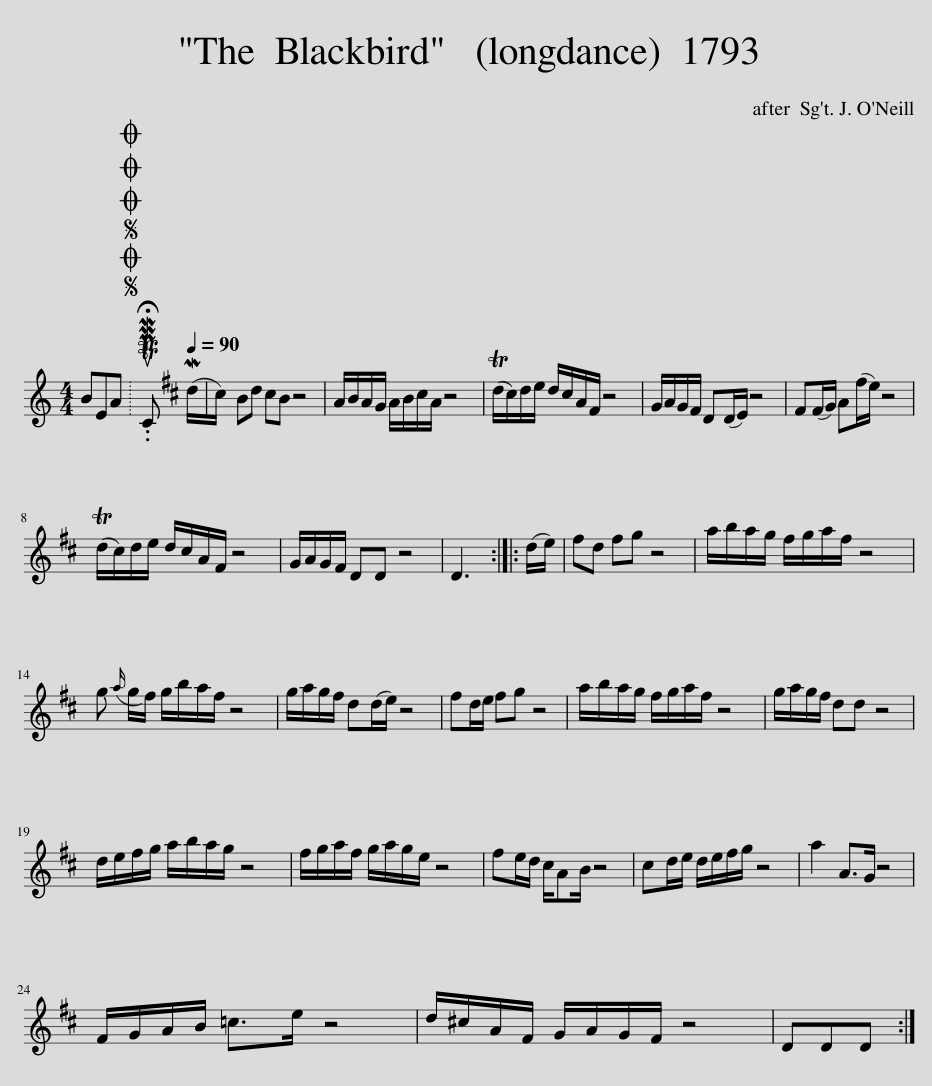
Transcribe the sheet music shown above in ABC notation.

X:1
L:1/8
M:4/4
I:linebreak $
K:C
V:1 treble
V:1
 BEA |SOSOOO .!fermata!PMTuC[Q:1/4=90] (Md/^c/) | Bd ^cB z4 | A/B/A/G/ A/B/^c/A/ z4 | (Td/^c/)d/e/ d/c/A/^F/ z4 | %5
 G/A/G/^F/ D(D/E/) z4 | ^F(F/G/) A(^f/e/) z4 |$ (Td/^c/)d/e/ d/c/A/^F/ z4 | G/A/G/^F/ DD z4 | D3 :: %10
 (d/e/) | ^fd fg z4 | a/b/a/g/ ^f/g/a/f/ z4 |$ g({a} g/^f/) g/b/a/f/ z4 | g/a/g/^f/ d(d/e/) z4 | %15
 ^fd/e/ fg z4 | a/b/a/g/ ^f/g/a/f/ z4 | g/a/g/^f/ dd z4 |$ d/e/^f/g/ a/b/a/g/ z4 | ^f/g/a/f/ g/a/g/e/ z4 | %20
 ^fe/d/ ^c/AB/ z4 | ^cd/e/ d/e/^f/g/ z4 | a2 A>G z4 |$ ^F/G/A/B/ =c>e z4 | d/^c/A/^F/ G/A/G/F/ z4 | %25
 DDD :| %26
